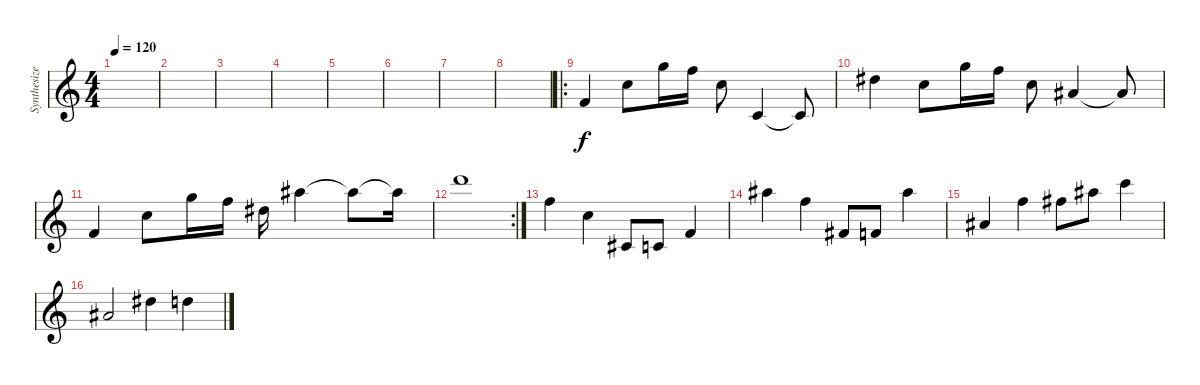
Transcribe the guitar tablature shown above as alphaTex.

\track ("Synthesizer (Staff 1)" "Synthesize") {instrument fx1rain}
\staff {score}
\tuning (E4 B3 G3 D3 A2 E2 B1) {hide}
\ts (4 4)
\tempo 120
\clef g2
\ks c
|
|
|
|
|
|
|
|
\ro
1.1.4 8.1.8 15.1.16 13.1.16 8.1.8 1.2.4 1.2{t}.8 |
11.1.4 8.1.8 15.1.16 13.1.16 8.1.8 6.1.4 6.1{t}.8 |
1.1.4 8.1.8 15.1.16 13.1.16 11.1.16 18.1.4 18.1{t}.8 18.1{t}.16 |
\rc 2
22.1.1 |
13.1.4 8.1.4 2.2.8 1.2.8 1.1.4 |
18.1.4 13.1.4 2.1.8 1.1.8 18.1.4 |
6.1.4 13.1.4 14.1.8 18.1.8 20.1.4 |
6.1.2 11.1.4 10.1.4
